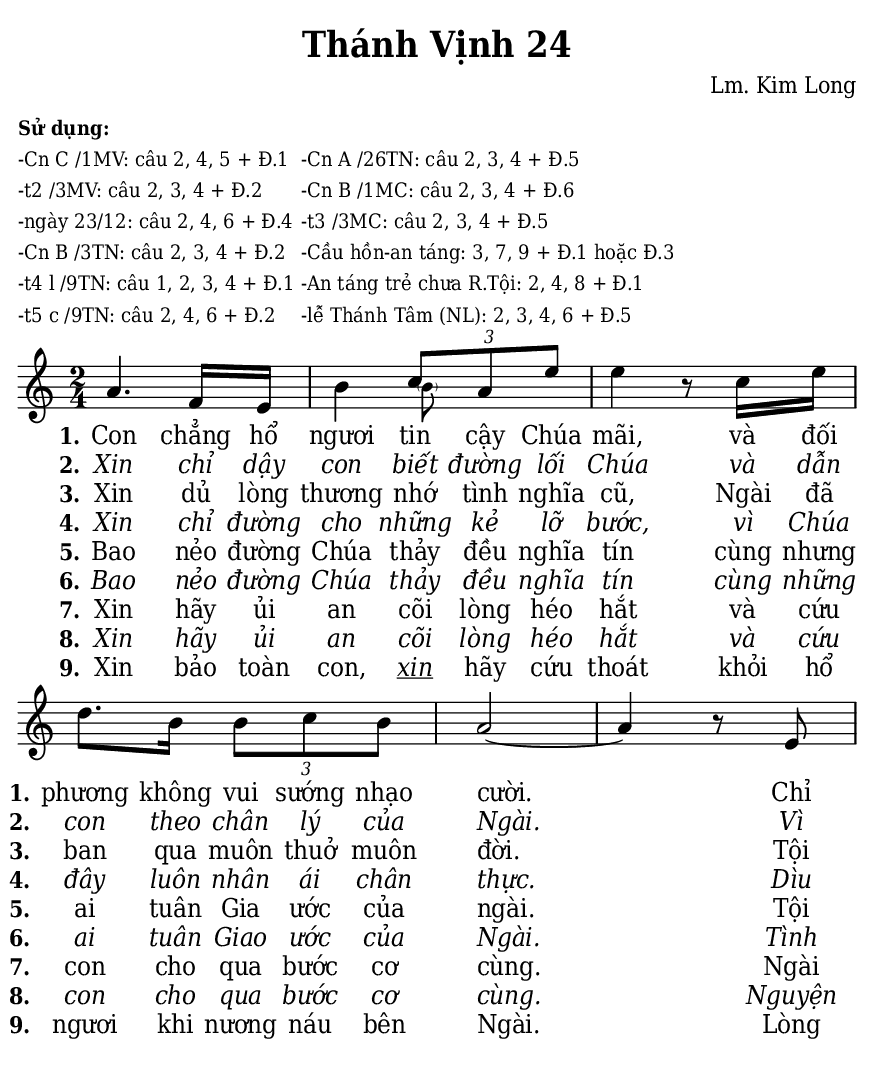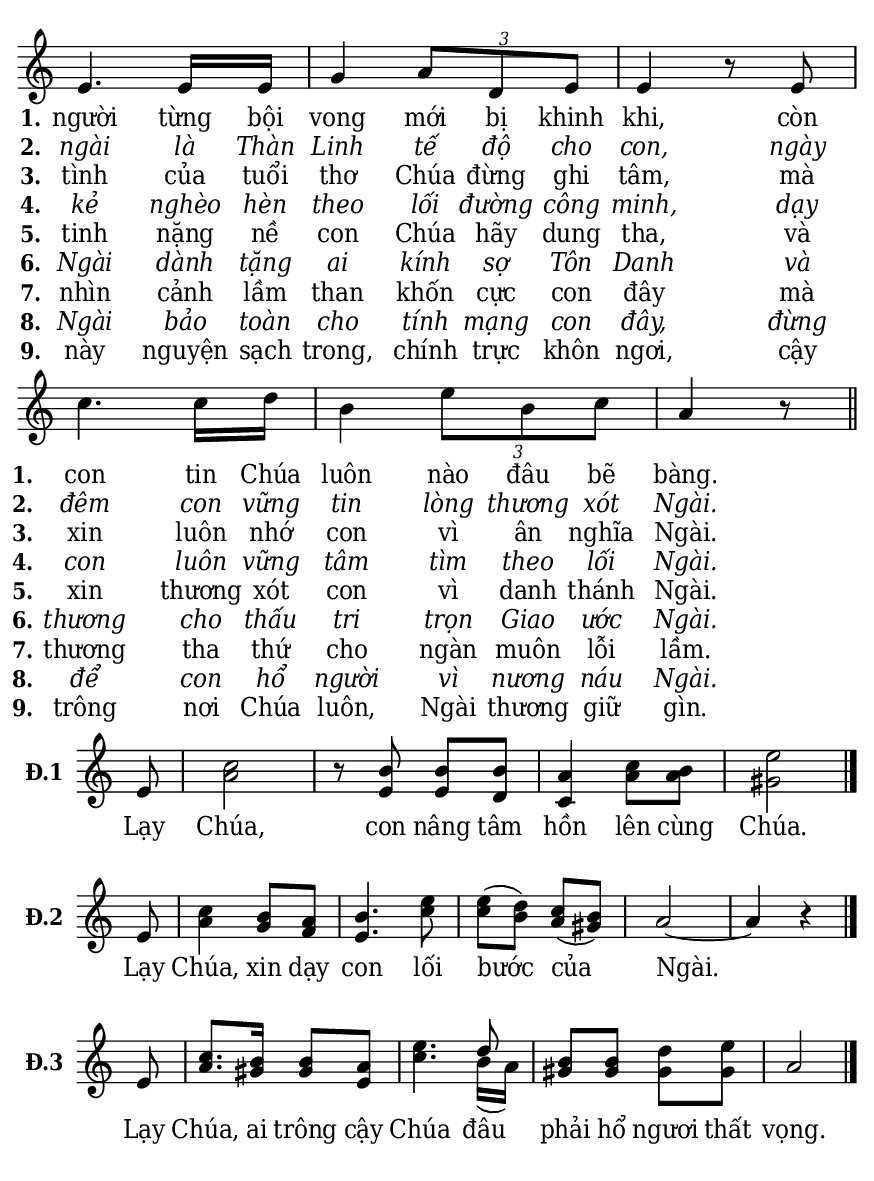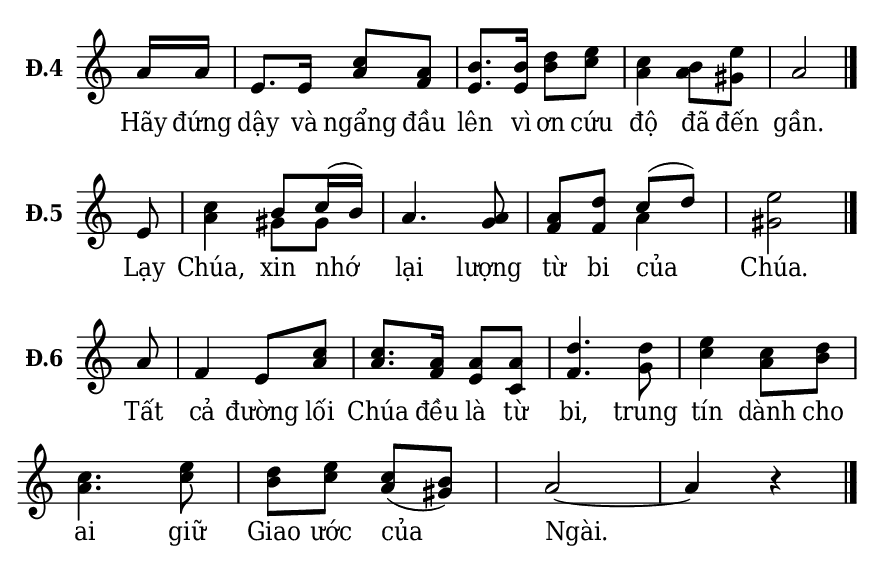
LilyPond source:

% Cài đặt chung
\version "2.22.1"
\include "english.ly"

\header {
  title = "Thánh Vịnh 24"
  composer = "Lm. Kim Long"
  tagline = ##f
}

% mã nguồn cho những chức năng chưa hỗ trợ trong phiên bản lilypond hiện tại
% cung cấp bởi cộng đồng lilypond khi gửi email đến lilypond-user@gnu.org
% in số phiên khúc trên mỗi dòng
#(define (add-grob-definition grob-name grob-entry)
     (set! all-grob-descriptions
           (cons ((@@ (lily) completize-grob-entry)
                  (cons grob-name grob-entry))
                 all-grob-descriptions)))

#(add-grob-definition
    'StanzaNumberSpanner
    `((direction . ,LEFT)
      (font-series . bold)
      (padding . 1.0)
      (side-axis . ,X)
      (stencil . ,ly:text-interface::print)
      (X-offset . ,ly:side-position-interface::x-aligned-side)
      (Y-extent . ,grob::always-Y-extent-from-stencil)
      (meta . ((class . Spanner)
               (interfaces . (font-interface
                              side-position-interface
                              stanza-number-interface
                              text-interface))))))

\layout {
    \context {
      \Global
      \grobdescriptions #all-grob-descriptions
    }
    \context {
      \Score
      \remove Stanza_number_align_engraver
      \consists
        #(lambda (context)
           (let ((texts '())
                 (syllables '()))
             (make-engraver
              (acknowledgers
               ((stanza-number-interface engraver grob source-engraver)
                  (set! texts (cons grob texts)))
               ((lyric-syllable-interface engraver grob source-engraver)
                  (set! syllables (cons grob syllables))))
              ((stop-translation-timestep engraver)
                 (for-each
                  (lambda (text)
                    (for-each
                     (lambda (syllable)
                       (ly:pointer-group-interface::add-grob
                        text
                        'side-support-elements
                        syllable))
                     syllables))
                  texts)
                 (set! syllables '())))))
    }
    \context {
      \Lyrics
      \remove Stanza_number_engraver
      \consists
        #(lambda (context)
           (let ((text #f)
                 (last-stanza #f))
             (make-engraver
              ((process-music engraver)
                 (let ((stanza (ly:context-property context 'stanza #f)))
                   (if (and stanza (not (equal? stanza last-stanza)))
                       (let ((column (ly:context-property context
'currentCommandColumn)))
                         (set! last-stanza stanza)
                         (if text
                             (ly:spanner-set-bound! text RIGHT column))
                         (set! text (ly:engraver-make-grob engraver
'StanzaNumberSpanner '()))
                         (ly:grob-set-property! text 'text stanza)
                         (ly:spanner-set-bound! text LEFT column)))))
              ((finalize engraver)
                 (if text
                     (let ((column (ly:context-property context
'currentCommandColumn)))
                       (ly:spanner-set-bound! text RIGHT column)))))))
      \override StanzaNumberSpanner.horizon-padding = 10000
    }
}

stanzaReminderOff =
  \temporary \override StanzaNumberSpanner.after-line-breaking =
     #(lambda (grob)
        ;; Can be replaced with (not (first-broken-spanner? grob)) in 2.23.
        (if (let ((siblings (ly:spanner-broken-into (ly:grob-original grob))))
              (and (pair? siblings)
                   (not (eq? grob (car siblings)))))
            (ly:grob-suicide! grob)))

stanzaReminderOn = \undo \stanzaReminderOff
% kết thúc mã nguồn

% Nhạc
nhacPhanMot = \relative c'' {
  \key c \major
  \time 2/4
  a4. f16 e |
  b'4
  \tuplet 3/2 {
    <<
      {
        \voiceOne
        c8
      }
      \new Voice = "splitpart" {
        \voiceTwo
        \tweak font-size #-2
        \parenthesize
        b8
      }
    >>
    \oneVoice
    a e'
  } |
  e4 r8 c16 e |
  d8. b16 \tuplet 3/2 { b8 c b } |
  a2 ~ |
  a4 r8 e |
  e4. e16 e |
  g4 \tuplet 3/2 { a8 d, e } |
  e4 r8 e |
  c'4. c16 d |
  b4 \tuplet 3/2 { e8 b c } |
  a4 r8 \bar "||"
}

nhacPhanHai = \relative c' {
  \key c \major
  \time 2/4
  \partial 8 e8 |
  <<
    {
      c'2 |
      r8 b b b |
      a4 c8 b |
      e2 \bar "|."
    }
    {
      a,2 |
      r8 e e d |
      c4 a'8 a |
      gs2
    }
  >>
}

nhacPhanBa = \relative c' {
  \key c \major
  \time 2/4
  \partial 8 e8 |
  <<
    {
      c'4 b8 a |
      b4. e8 |
      e (d) c (b)
    }
    {
      a4 g8 f |
      e4. c'8 |
      c (b) a (gs)
    }
  >>
  a2 ~ |
  a4 r \bar "|."
}

nhacPhanBon = \relative c' {
  \key c \major
  \time 2/4
  \partial 8 e8 |
  <<
    {
      c'8. b16 b8 a |
      e'4.
    }
    {
      a,8. gs16 gs8 e |
      c'4.
    }
  >>
  <<
    {
      \voiceOne
      d8
    }
    \new Voice = "splitpart" {
      \voiceTwo
      b16 (a)
    }
  >>
  \oneVoice
  <<
    {
      b8 b d e
    }
    {
      gs, gs gs gs
    }
  >>
  a2 \bar "|."
}

nhacPhanNam = \relative c'' {
  \key c \major
  \time 2/4
  \partial 8 a16 a |
  e8. e16
  <<
    {
      c'8 a b8. b16 d8 e |
      c4 b8 e
    }
    {
      a,8 f |
      e8. e16 b'8 c |
      a4 a8 gs
    }
  >>
  a2 \bar "|."
}

nhacPhanSau = \relative c' {
  \key c \major
  \time 2/4
  \partial 8 e8 |
  <c' a>4
  <<
    {
      \voiceOne
      b8 c16 (b)
    }
    \new Voice = "splitpart" {
      \voiceTwo
      gs8 gs
    }
  >>
  \oneVoice
  a4.
  <<
    {
      a8 |
      a d
    }
    {
      g,8 |
      f f
    }
  >>
  <<
    {
      \voiceOne
      c'8 (d)
    }
    \new Voice = "splitpart" {
      \voiceTwo
      a4
    }
  >>
  \oneVoice
  <e' gs,>2 \bar "|."
}

nhacPhanBay = \relative c'' {
  \key c \major
  \time 2/4
  \partial 8 a8 |
  f4 e8
  <<
    {
      c'8 |
      c8. a16 a8 a |
      d4. d8 |
      e4 c8 d |
      c4. e8 |
      d e c (b)
    }
    {
      a8 |
      a8. f16 e8 c |
      f4. g8 |
      c4 a8 b |
      a4. c8 |
      b c a (gs)
    }
  >>
  a2 ~ |
  a4 r \bar "|."
}

% Lời
loiPhanMot = \lyricmode {
  <<
    {
      \set stanza = "1."
      Con chẳng hổ ngươi tin cậy Chúa mãi,
      và đối phương không vui sướng nhạo cười.
      Chỉ người từng bội vong mới bị khinh khi,
      còn con tin Chúa luôn nào đâu bẽ bàng.
    }
    \new Lyrics {
	    \set associatedVoice = "beSop"
	    \set stanza = "2."
      \override Lyrics.LyricText.font-shape = #'italic
      Xin chỉ dậy con biết đường lối Chúa
      và dẫn con theo chân lý của Ngài.
      Vì ngài là Thàn Linh tế độ cho con,
      ngày đêm con vững tin lòng thương xót Ngài.
    }
    \new Lyrics {
	    \set associatedVoice = "beSop"
	    \set stanza = "3."
      Xin dủ lòng thương nhớ tình nghĩa cũ,
      Ngài đã ban qua muôn thuở muôn đời.
      Tội tình của tuổi thơ Chúa đừng ghi tâm,
      mà xin luôn nhớ con vì ân nghĩa Ngài.
    }
    \new Lyrics {
	    \set associatedVoice = "beSop"
	    \set stanza = "4."
      \override Lyrics.LyricText.font-shape = #'italic
      Xin chỉ đường cho những kẻ lỡ bước,
      vì Chúa đây luôn nhân ái chân thực.
      Dìu kẻ nghèo hèn theo lối đường công minh,
      dạy con luôn vững tâm tìm theo lối Ngài.
    }
    \new Lyrics {
	    \set associatedVoice = "beSop"
	    \set stanza = "5."
      Bao nẻo đường Chúa thảy đều nghĩa tín
      cùng nhưng ai tuân Gia ước của ngài.
      Tội tinh nặng nề con Chúa hãy dung tha,
      và xin thương xót con vì danh thánh Ngài.
    }
    \new Lyrics {
	    \set associatedVoice = "beSop"
	    \set stanza = "6."
      \override Lyrics.LyricText.font-shape = #'italic
      Bao nẻo đường Chúa thảy đều nghĩa tín
      cùng những ai tuân Giao ước của Ngài.
      Tình Ngài dành tặng ai kính sợ Tôn Danh
      và thương cho thấu tri trọn Giao ước Ngài.
    }
    \new Lyrics {
	    \set associatedVoice = "beSop"
	    \set stanza = "7."
      Xin hãy ủi an cõi lòng héo hắt
      và cứu con cho qua bước cơ cùng.
      Ngài nhìn cảnh  lầm than khốn cực con đây
      mà thương tha thứ cho ngàn muôn lỗi lầm.
    }
    \new Lyrics {
	    \set associatedVoice = "beSop"
	    \set stanza = "8."
      \override Lyrics.LyricText.font-shape = #'italic
      Xin hãy ủi an cõi lòng héo hắt
      và cứu con cho qua bước cơ cùng.
      Nguyện Ngài bảo toàn cho tính mạng con đây,
      đừng để con hổ người vì nương náu Ngài.
    }
    \new Lyrics {
	    \set associatedVoice = "beSop"
	    \set stanza = "9."
      Xin bảo toàn con,
      \markup { \underline \italic "xin" }
      hãy cứu thoát khỏi hổ ngươi khi nương náu bên Ngài.
      Lòng này nguyện sạch trong, chính trực khôn ngơi,
      cậy trông nơi Chúa luôn, Ngài thương giữ gìn.
    }
  >>
}

loiPhanHai = \lyricmode {
  Lạy Chúa, con nâng tâm hồn lên cùng Chúa.
}

loiPhanBa = \lyricmode {
  Lạy Chúa, xin dạy con lối bước của Ngài.
}

loiPhanBon = \lyricmode {
  Lạy Chúa, ai trông cậy Chúa đâu phải hổ ngươi thất vọng.
}

loiPhanNam = \lyricmode {
  Hãy đứng dậy và ngẩng đầu lên vì ơn cứu độ đã đến gần.
}

loiPhanSau = \lyricmode {
  Lạy Chúa, xin nhớ lại lượng từ bi của Chúa.
}

loiPhanBay = \lyricmode {
  Tất cả đường lối Chúa đều là từ bi,
  trung tín dành cho ai giữ Giao ước của Ngài.
}

% Dàn trang
\paper {
  #(set-paper-size "a5")
  top-margin = 3\mm
  bottom-margin = 3\mm
  left-margin = 3\mm
  right-margin = 3\mm
  indent = #0
  #(define fonts
	 (make-pango-font-tree "Deja Vu Serif Condensed"
	 		       "Deja Vu Serif Condensed"
			       "Deja Vu Serif Condensed"
			       (/ 20 20)))
  print-page-number = ##f
  ragged-bottom = ##t
}

\markup {
  \vspace #1
  %\fill-line {
    \column {
      \left-align {
        \line { \bold \small "Sử dụng:" }
        \line { \small "-Cn C /1MV: câu 2, 4, 5 + Đ.1" }
        \line { \small "-t2 /3MV: câu 2, 3, 4 + Đ.2" }
        \line { \small "-ngày 23/12: câu 2, 4, 6 + Đ.4" }
        \line { \small "-Cn B /3TN: câu 2, 3, 4 + Đ.2" }
        \line { \small "-t4 l /9TN: câu 1, 2, 3, 4 + Đ.1" }
        \line { \small "-t5 c /9TN: câu 2, 4, 6 + Đ.2" }
      }
    }
    \column {
      \left-align {
        \line { " " }
        \line { \small "-Cn A /26TN: câu 2, 3, 4 + Đ.5" }
        \line { \small "-Cn B /1MC: câu 2, 3, 4 + Đ.6" }
        \line { \small "-t3 /3MC: câu 2, 3, 4 + Đ.5" }
        \line { \small "-Cầu hồn-an táng: 3, 7, 9 + Đ.1 hoặc Đ.3" }
        \line { \small "-An táng trẻ chưa R.Tội: 2, 4, 8 + Đ.1" }
        \line { \small "-lễ Thánh Tâm (NL): 2, 3, 4, 6 + Đ.5" }
      }
    }
  %}
}

\score {
  <<
    \new Staff <<
        \clef treble
        \new Voice = beSop {
          \nhacPhanMot
        }
      \new Lyrics \lyricsto beSop \loiPhanMot
    >>
  >>
  \layout {
    \override Lyrics.LyricSpace.minimum-distance = #1
    \override Score.BarNumber.break-visibility = ##(#f #f #f)
    \override Score.SpacingSpanner.uniform-stretching = ##t
    ragged-last = ##f
  }
}

\score {
  <<
    \new Staff \with {
      \remove "Time_signature_engraver"
      instrumentName = \markup { \bold "Đ.1" }} <<
        \clef treble
        \new Voice = beSop {
          \nhacPhanHai
        }
      \new Lyrics \lyricsto beSop \loiPhanHai
    >>
  >>
  \layout {
    indent = 10
    \override Lyrics.LyricSpace.minimum-distance = #0.6
    \override Score.BarNumber.break-visibility = ##(#f #f #f)
    \override Score.SpacingSpanner.uniform-stretching = ##t
    ragged-last = ##f
  }
}

\score {
  <<
    \new Staff \with {
      \remove "Time_signature_engraver"
      instrumentName = \markup { \bold "Đ.2" }} <<
        \clef treble
        \new Voice = beSop {
          \nhacPhanBa
        }
      \new Lyrics \lyricsto beSop \loiPhanBa
    >>
  >>
  \layout {
    indent = 10
    \override Lyrics.LyricSpace.minimum-distance = #0.6
    \override Score.BarNumber.break-visibility = ##(#f #f #f)
    \override Score.SpacingSpanner.uniform-stretching = ##t
    ragged-last = ##f
  }
}

\score {
  <<
    \new Staff \with {
      \remove "Time_signature_engraver"
      instrumentName = \markup { \bold "Đ.3" }} <<
        \clef treble
        \new Voice = beSop {
          \nhacPhanBon
        }
      \new Lyrics \lyricsto beSop \loiPhanBon
    >>
  >>
  \layout {
    indent = 10
    \override Lyrics.LyricSpace.minimum-distance = #0.6
    \override Score.BarNumber.break-visibility = ##(#f #f #f)
    \override Score.SpacingSpanner.uniform-stretching = ##t
    ragged-last = ##f
  }
}

\score {
  <<
    \new Staff \with {
      \remove "Time_signature_engraver"
      instrumentName = \markup { \bold "Đ.4" }} <<
        \clef treble
        \new Voice = beSop {
          \nhacPhanNam
        }
      \new Lyrics \lyricsto beSop \loiPhanNam
    >>
  >>
  \layout {
    indent = 10
    \override Lyrics.LyricSpace.minimum-distance = #0.5
    \override Score.BarNumber.break-visibility = ##(#f #f #f)
    \override Score.SpacingSpanner.uniform-stretching = ##t
    ragged-last = ##f
  }
}

\score {
  <<
    \new Staff \with {
      \remove "Time_signature_engraver"
      instrumentName = \markup { \bold "Đ.5" }} <<
        \clef treble
        \new Voice = beSop {
          \nhacPhanSau
        }
      \new Lyrics \lyricsto beSop \loiPhanSau
    >>
  >>
  \layout {
    indent = 10
    \override Lyrics.LyricSpace.minimum-distance = #0.6
    \override Score.BarNumber.break-visibility = ##(#f #f #f)
    \override Score.SpacingSpanner.uniform-stretching = ##t
    ragged-last = ##f
  }
}

\score {
  <<
    \new Staff \with {
      \remove "Time_signature_engraver"
      instrumentName = \markup { \bold "Đ.6" }} <<
        \clef treble
        \new Voice = beSop {
          \nhacPhanBay
        }
      \new Lyrics \lyricsto beSop \loiPhanBay
    >>
  >>
  \layout {
    indent = 10
    \override Lyrics.LyricSpace.minimum-distance = #0.6
    \override Score.BarNumber.break-visibility = ##(#f #f #f)
    \override Score.SpacingSpanner.uniform-stretching = ##t
    ragged-last = ##f
  }
}
